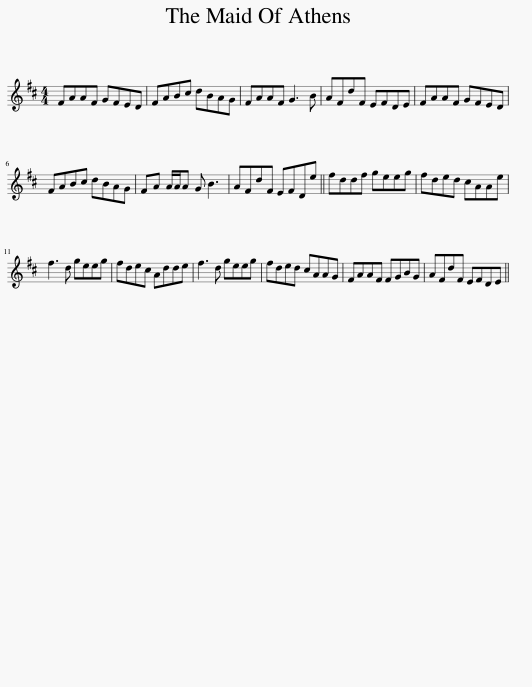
X:1
L:1/8
M:4/4
I:linebreak $
K:D
V:1 treble
V:1
 FAAF GFED | FABc dBAG | FAAF G3 B | AFdF EFDE | FAAF GFED |$ %5
 FABc dBAG | FA A/A/A G B3 | AFdF EFDe || fddf geeg | fded cAAe |$ %10
 f3 d geeg | fdec Adde | f3 d geeg | fded cAAG | FAAF FGBG | %15
 AFdF EFDE || %16
